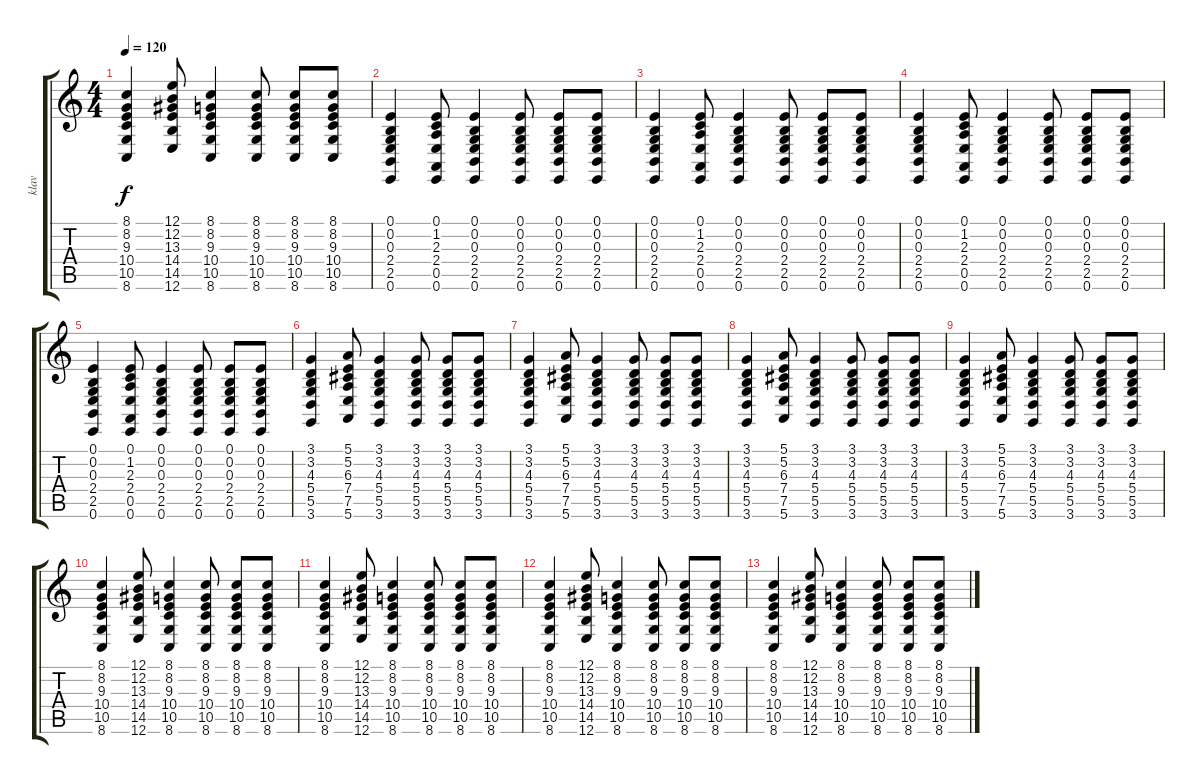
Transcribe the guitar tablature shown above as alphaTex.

\track ("klav" "klav") {instrument brightacousticpiano}
\staff {score tabs}
\tuning (E4 B3 G3 D3 A2 E2) {hide}
\ts (4 4)
\tempo 120
\clef g2
\ks c
(8.1 8.2 9.3 10.4 10.5 8.6).4{dy f} (12.1 12.2 13.3 14.4 14.5 12.6).8 (8.1 8.2 9.3 10.4 10.5 8.6).4 (8.1 8.2 9.3 10.4 10.5 8.6).8 (8.1 8.2 9.3 10.4 10.5 8.6).8 (8.1 8.2 9.3 10.4 10.5 8.6).8 |
(0.1 0.2 0.3 2.4 2.5 0.6).4{volume 16} (0.1 1.2 2.3 2.4 0.5 0.6).8 (0.1 0.2 0.3 2.4 2.5 0.6).4 (0.1 0.2 0.3 2.4 2.5 0.6).8 (0.1 0.2 0.3 2.4 2.5 0.6).8 (0.1 0.2 0.3 2.4 2.5 0.6).8 |
(0.1 0.2 0.3 2.4 2.5 0.6).4 (0.1 1.2 2.3 2.4 0.5 0.6).8 (0.1 0.2 0.3 2.4 2.5 0.6).4 (0.1 0.2 0.3 2.4 2.5 0.6).8 (0.1 0.2 0.3 2.4 2.5 0.6).8 (0.1 0.2 0.3 2.4 2.5 0.6).8 |
(0.1 0.2 0.3 2.4 2.5 0.6).4 (0.1 1.2 2.3 2.4 0.5 0.6).8 (0.1 0.2 0.3 2.4 2.5 0.6).4 (0.1 0.2 0.3 2.4 2.5 0.6).8 (0.1 0.2 0.3 2.4 2.5 0.6).8 (0.1 0.2 0.3 2.4 2.5 0.6).8 |
(0.1 0.2 0.3 2.4 2.5 0.6).4 (0.1 1.2 2.3 2.4 0.5 0.6).8 (0.1 0.2 0.3 2.4 2.5 0.6).4 (0.1 0.2 0.3 2.4 2.5 0.6).8 (0.1 0.2 0.3 2.4 2.5 0.6).8 (0.1 0.2 0.3 2.4 2.5 0.6).8 |
(3.1 3.2 4.3 5.4 5.5 3.6).4 (5.1 5.2 6.3 7.4 7.5 5.6).8 (3.1 3.2 4.3 5.4 5.5 3.6).4 (3.1 3.2 4.3 5.4 5.5 3.6).8 (3.1 3.2 4.3 5.4 5.5 3.6).8 (3.1 3.2 4.3 5.4 5.5 3.6).8 |
(3.1 3.2 4.3 5.4 5.5 3.6).4 (5.1 5.2 6.3 7.4 7.5 5.6).8 (3.1 3.2 4.3 5.4 5.5 3.6).4 (3.1 3.2 4.3 5.4 5.5 3.6).8 (3.1 3.2 4.3 5.4 5.5 3.6).8 (3.1 3.2 4.3 5.4 5.5 3.6).8 |
(3.1 3.2 4.3 5.4 5.5 3.6).4 (5.1 5.2 6.3 7.4 7.5 5.6).8 (3.1 3.2 4.3 5.4 5.5 3.6).4 (3.1 3.2 4.3 5.4 5.5 3.6).8 (3.1 3.2 4.3 5.4 5.5 3.6).8 (3.1 3.2 4.3 5.4 5.5 3.6).8 |
(3.1 3.2 4.3 5.4 5.5 3.6).4 (5.1 5.2 6.3 7.4 7.5 5.6).8 (3.1 3.2 4.3 5.4 5.5 3.6).4 (3.1 3.2 4.3 5.4 5.5 3.6).8 (3.1 3.2 4.3 5.4 5.5 3.6).8 (3.1 3.2 4.3 5.4 5.5 3.6).8 |
(8.1 8.2 9.3 10.4 10.5 8.6).4{volume 16} (12.1 12.2 13.3 14.4 14.5 12.6).8 (8.1 8.2 9.3 10.4 10.5 8.6).4 (8.1 8.2 9.3 10.4 10.5 8.6).8 (8.1 8.2 9.3 10.4 10.5 8.6).8 (8.1 8.2 9.3 10.4 10.5 8.6).8 |
(8.1 8.2 9.3 10.4 10.5 8.6).4 (12.1 12.2 13.3 14.4 14.5 12.6).8 (8.1 8.2 9.3 10.4 10.5 8.6).4 (8.1 8.2 9.3 10.4 10.5 8.6).8 (8.1 8.2 9.3 10.4 10.5 8.6).8 (8.1 8.2 9.3 10.4 10.5 8.6).8 |
(8.1 8.2 9.3 10.4 10.5 8.6).4 (12.1 12.2 13.3 14.4 14.5 12.6).8 (8.1 8.2 9.3 10.4 10.5 8.6).4 (8.1 8.2 9.3 10.4 10.5 8.6).8 (8.1 8.2 9.3 10.4 10.5 8.6).8 (8.1 8.2 9.3 10.4 10.5 8.6).8 |
(8.1 8.2 9.3 10.4 10.5 8.6).4{volume 0} (12.1 12.2 13.3 14.4 14.5 12.6).8 (8.1 8.2 9.3 10.4 10.5 8.6).4 (8.1 8.2 9.3 10.4 10.5 8.6).8 (8.1 8.2 9.3 10.4 10.5 8.6).8 (8.1 8.2 9.3 10.4 10.5 8.6).8
